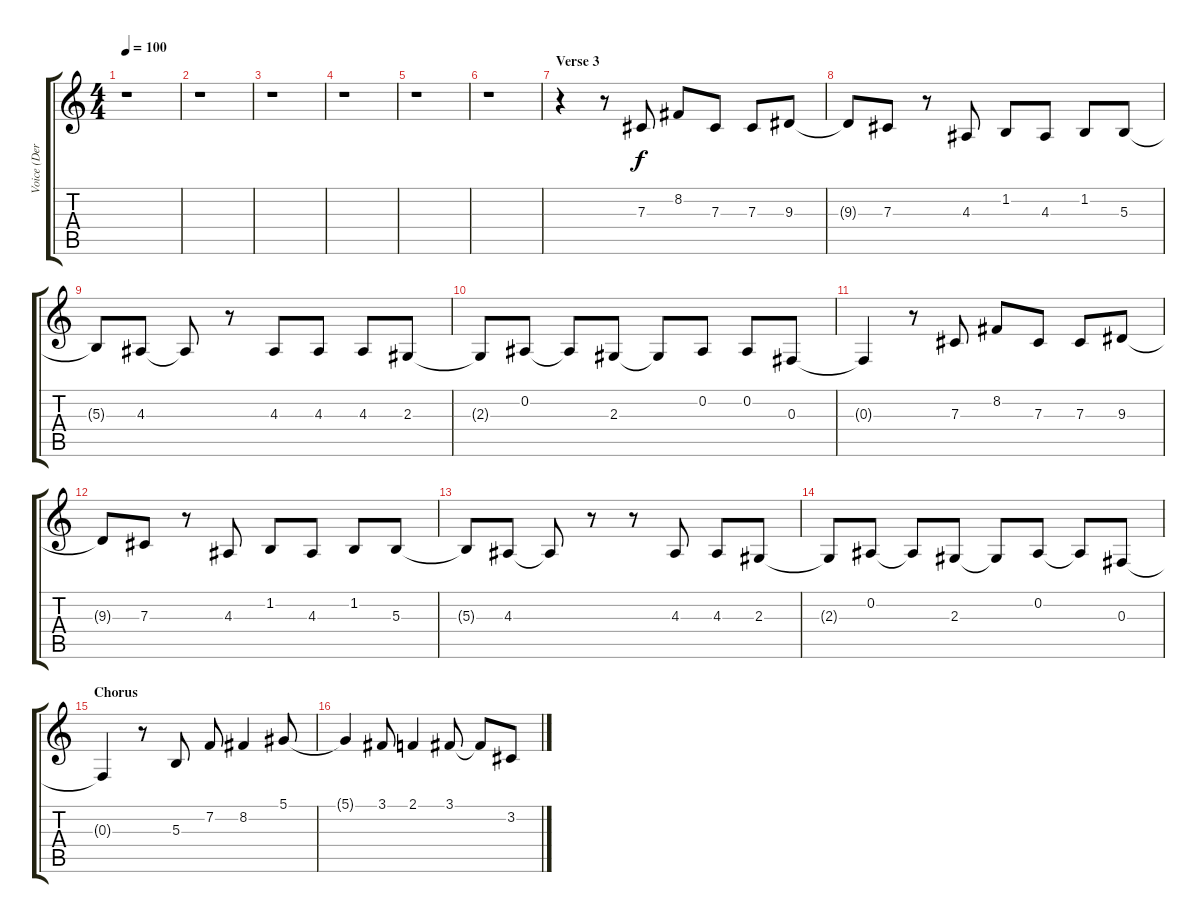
\track ("Voice (Deryck)" "Voice (Der") {instrument oboe}
\staff {score tabs}
\tuning (Eb4 Bb3 Gb3 Db3 Ab2 Eb2) {hide}
\ts (4 4)
\tempo 100
\clef g2
\ks c
r.1{dy f} |
r.1 |
r.1 |
r.1 |
r.1 |
r.1 |
\section ("" "Verse 3")
r.4{volume 16} r.8 7.3.8 8.2.8 7.3.8 7.3.8 9.3.8 |
9.3{t}.8 7.3.8 r.8 4.3.8 1.2.8 4.3.8 1.2.8 5.3.8 |
5.3{t}.8 4.3.8 4.3{t}.8 r.8 4.3.8 4.3.8 4.3.8 2.3.8 |
2.3{t}.8 0.2.8 0.2{t}.8 2.3.8 2.3{t}.8 0.2.8 0.2.8 0.3.8 |
0.3{t}.4 r.8 7.3.8 8.2.8 7.3.8 7.3.8 9.3.8 |
9.3{t}.8 7.3.8 r.8 4.3.8 1.2.8 4.3.8 1.2.8 5.3.8 |
5.3{t}.8 4.3.8 4.3{t}.8 r.8 r.8 4.3.8 4.3.8 2.3.8 |
2.3{t}.8 0.2.8 0.2{t}.8 2.3.8 2.3{t}.8 0.2.8 0.2{t}.8 0.3.8 |
\section ("" "Chorus")
0.3{t}.4{volume 16} r.8 5.3.8 7.2.8 8.2.4 5.1.8 |
5.1{t}.4 3.1.8 2.1.4 3.1.8 3.1{t}.8 3.2.8
